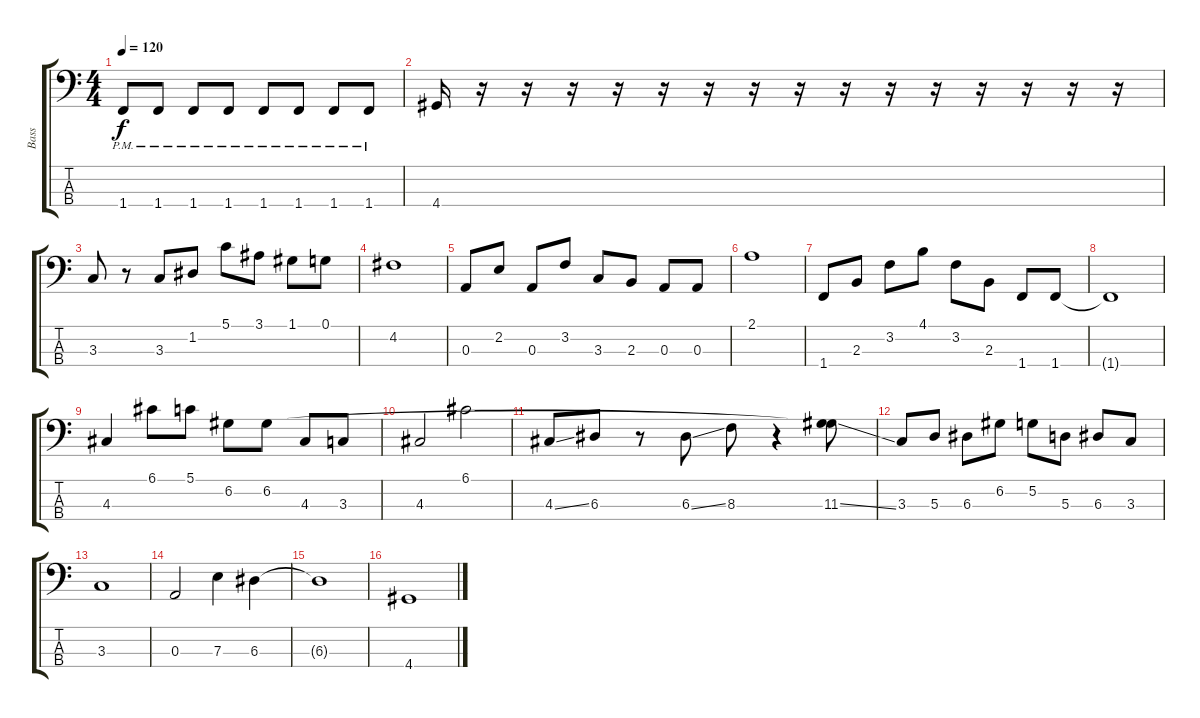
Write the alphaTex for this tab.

\track ("Bass" "Bass") {instrument fretlessbass}
\staff {score tabs}
\tuning (G2 D2 A1 E1) {hide}
\ts (4 4)
\tempo 120
\clef f4
\ks c
1.4{pm}.8{dy f} 1.4{pm}.8 1.4{pm}.8 1.4{pm}.8 1.4{pm}.8 1.4{pm}.8 1.4{pm}.8 1.4{pm}.8 |
4.4.16 r.16 r.16 r.16 r.16 r.16 r.16 r.16 r.16 r.16 r.16 r.16 r.16 r.16 r.16 r.16 |
3.3.8 r.8 3.3.8 1.2.8 5.1.8 3.1.8 1.1.8 0.1.8 |
4.2.1 |
0.3.8 2.2.8 0.3.8 3.2.8 3.3.8 2.3.8 0.3.8 0.3.8 |
2.1.1 |
1.4.8 2.3.8 3.2.8 4.1.8 3.2.8 2.3.8 1.4.8 1.4.8 |
1.4{t}.1 |
4.3.4 6.1.8 5.1.8 6.2.8 6.2.8 4.3.8 3.3.8 |
4.3.2 6.1.2 |
4.3{ss}.8 6.3.8 r.8 6.3{ss}.8 8.3.8 r.4 (6.2{t} 11.3{ss}).8 |
3.3.8 5.3.8 6.3.8 6.2.8 5.2.8 5.3.8 6.3.8 3.3.8 |
3.3.1 |
0.3.2 7.3.4 6.3.4 |
6.3{t}.1 |
4.4.1
